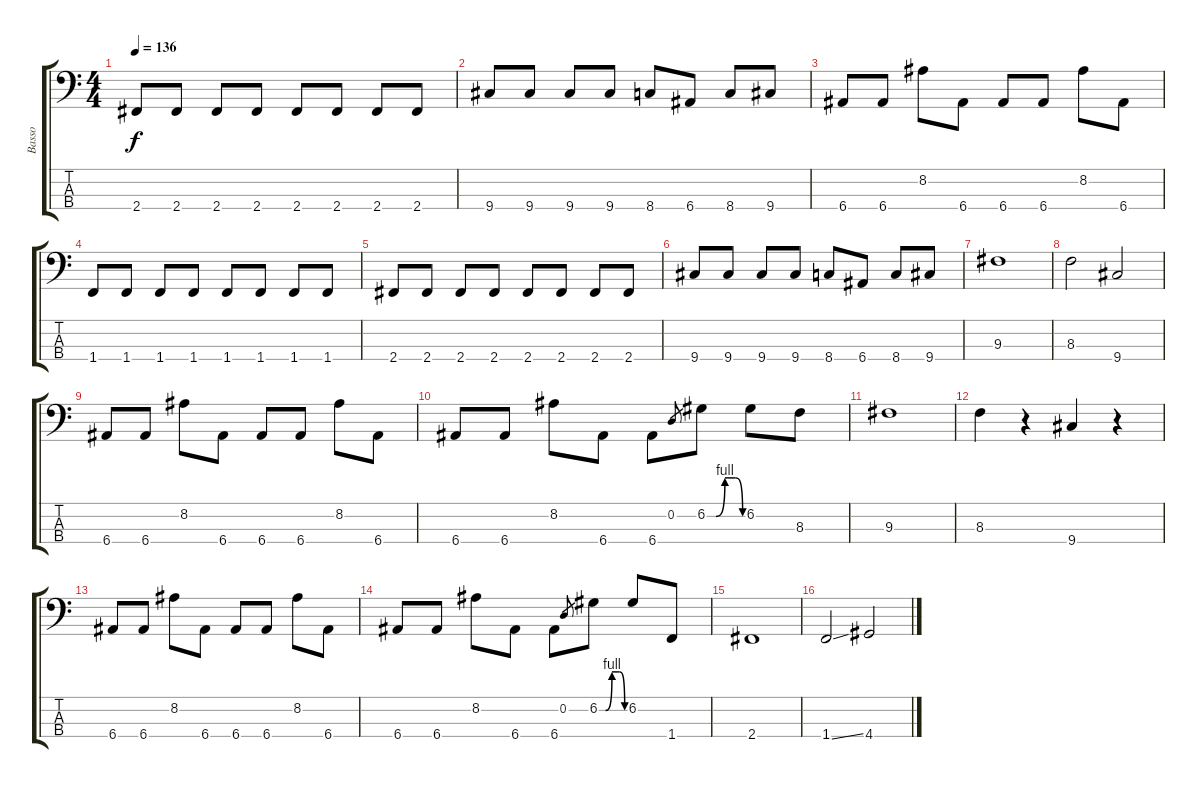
\track ("Basso" "Basso") {instrument electricbasspick}
\staff {score tabs}
\tuning (G2 D2 A1 E1) {hide}
\ts (4 4)
\tempo 136
\clef f4
\ks c
2.4.8{dy f} 2.4.8 2.4.8 2.4.8 2.4.8 2.4.8 2.4.8 2.4.8 |
9.4.8 9.4.8 9.4.8 9.4.8 8.4.8 6.4.8 8.4.8 9.4.8 |
6.4.8 6.4.8 8.2.8 6.4.8 6.4.8 6.4.8 8.2.8 6.4.8 |
1.4.8 1.4.8 1.4.8 1.4.8 1.4.8 1.4.8 1.4.8 1.4.8 |
2.4.8 2.4.8 2.4.8 2.4.8 2.4.8 2.4.8 2.4.8 2.4.8 |
9.4.8 9.4.8 9.4.8 9.4.8 8.4.8 6.4.8 8.4.8 9.4.8 |
9.3.1 |
8.3.2 9.4.2 |
6.4.8 6.4.8 8.2.8 6.4.8 6.4.8 6.4.8 8.2.8 6.4.8 |
6.4.8 6.4.8 8.2.8 6.4.8 6.4.8 0.2.8{gr} 6.2{be (custom 0 0 15 0 30 4 42 4 48 4 60 0)}.8 6.2.8 8.3.8 |
9.3.1 |
8.3.4 r.4 9.4.4 r.4 |
6.4.8 6.4.8 8.2.8 6.4.8 6.4.8 6.4.8 8.2.8 6.4.8 |
6.4.8 6.4.8 8.2.8 6.4.8 6.4.8 0.2.8{gr} 6.2{be (custom 0 0 15 0 30 4 42 4 48 4 60 0)}.8 6.2.8 1.4.8 |
2.4.1 |
1.4{ss}.2 4.4{ss}.2
